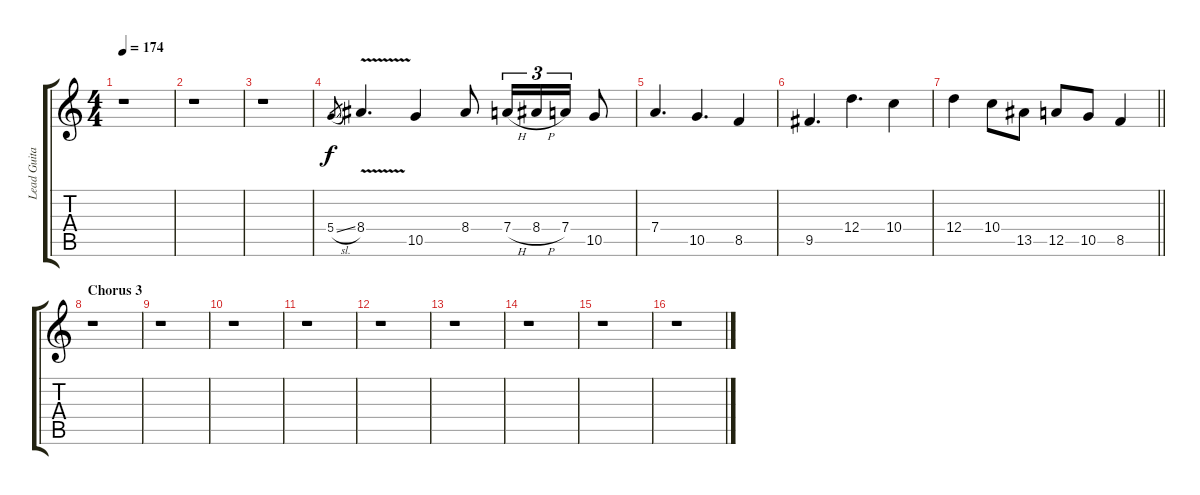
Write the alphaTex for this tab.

\track ("Lead Guitar" "Lead Guita") {instrument distortionguitar}
\staff {score tabs}
\tuning (E4 B3 G3 D3 A2 E2) {hide}
\ts (4 4)
\tempo 174
\clef g2
\ks c
r.1{dy f} |
r.1{volume 16} |
r.1 |
5.4{sl}.8{gr} 8.4{v}.4{d} 10.5.4 8.4.8 7.4{h}.16{tu (3 2)} 8.4{h}.16{tu (3 2)} 7.4.16{tu (3 2)} 10.5.8 |
7.4.4{d} 10.5.4{d} 8.5.4 |
9.5.4{d} 12.4.4{d} 10.4.4 |
\barLineRight lightlight
12.4.4 10.4.8 13.5.8 12.5.8 10.5.8 8.5.4 |
\section ("" "Chorus 3")
r.1 |
r.1 |
r.1 |
r.1 |
r.1 |
r.1 |
r.1 |
r.1 |
r.1
